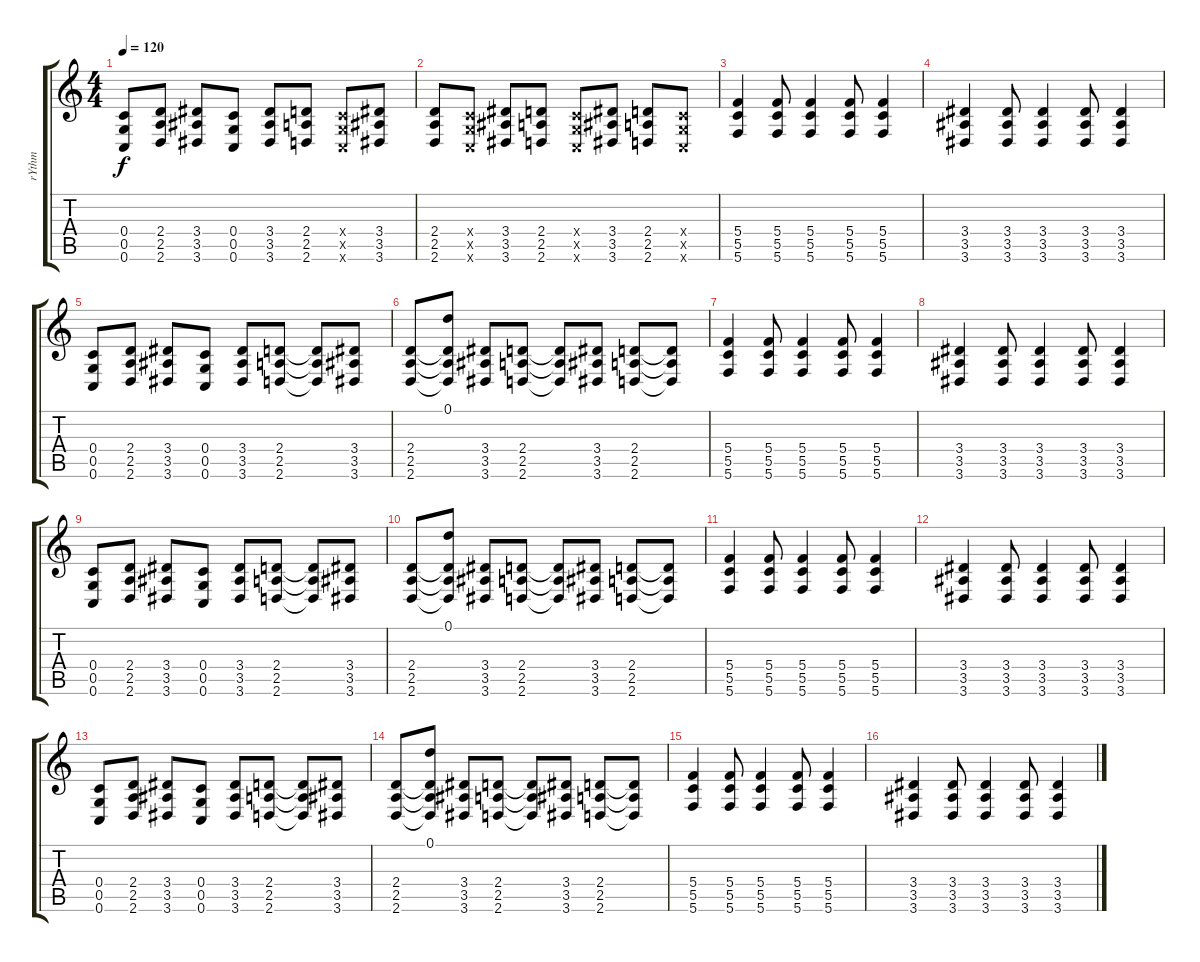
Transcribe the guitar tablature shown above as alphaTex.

\track ("rYthm" "rYthm") {instrument distortionguitar}
\staff {score tabs}
\tuning (D4 A3 F3 C3 G2 C2) {hide}
\ts (4 4)
\tempo 120
\clef g2
\ks c
(0.4 0.5 0.6).8{dy f} (2.4 2.5 2.6).8 (3.4 3.5 3.6).8 (0.4 0.5 0.6).8 (3.4 3.5 3.6).8 (2.4 2.5 2.6).8 (0.4{x} 0.5{x} 0.6{x}).8 (3.4 3.5 3.6).8 |
(2.4 2.5 2.6).8 (0.4{x} 0.5{x} 0.6{x}).8 (3.4 3.5 3.6).8 (2.4 2.5 2.6).8 (0.4{x} 0.5{x} 0.6{x}).8 (3.4 3.5 3.6).8 (2.4 2.5 2.6).8 (0.4{x} 0.5{x} 0.6{x}).8 |
(5.4 5.5 5.6).4 (5.4 5.5 5.6).8 (5.4 5.5 5.6).4 (5.4 5.5 5.6).8 (5.4 5.5 5.6).4 |
(3.4 3.5 3.6).4 (3.4 3.5 3.6).8 (3.4 3.5 3.6).4 (3.4 3.5 3.6).8 (3.4 3.5 3.6).4 |
(0.4 0.5 0.6).8 (2.4 2.5 2.6).8 (3.4 3.5 3.6).8 (0.4 0.5 0.6).8 (3.4 3.5 3.6).8 (2.4 2.5 2.6).8 (2.4{t} 2.5{t} 2.6{t}).8 (3.4 3.5 3.6).8 |
(2.4 2.5 2.6).8 (0.1 2.4{t} 2.5{t} 2.6{t}).8 (3.4 3.5 3.6).8 (2.4 2.5 2.6).8 (2.4{t} 2.5{t} 2.6{t}).8 (3.4 3.5 3.6).8 (2.4 2.5 2.6).8 (2.4{t} 2.5{t} 2.6{t}).8 |
(5.4 5.5 5.6).4 (5.4 5.5 5.6).8 (5.4 5.5 5.6).4 (5.4 5.5 5.6).8 (5.4 5.5 5.6).4 |
(3.4 3.5 3.6).4 (3.4 3.5 3.6).8 (3.4 3.5 3.6).4 (3.4 3.5 3.6).8 (3.4 3.5 3.6).4 |
(0.4 0.5 0.6).8 (2.4 2.5 2.6).8 (3.4 3.5 3.6).8 (0.4 0.5 0.6).8 (3.4 3.5 3.6).8 (2.4 2.5 2.6).8 (2.4{t} 2.5{t} 2.6{t}).8 (3.4 3.5 3.6).8 |
(2.4 2.5 2.6).8 (0.1 2.4{t} 2.5{t} 2.6{t}).8 (3.4 3.5 3.6).8 (2.4 2.5 2.6).8 (2.4{t} 2.5{t} 2.6{t}).8 (3.4 3.5 3.6).8 (2.4 2.5 2.6).8 (2.4{t} 2.5{t} 2.6{t}).8 |
(5.4 5.5 5.6).4 (5.4 5.5 5.6).8 (5.4 5.5 5.6).4 (5.4 5.5 5.6).8 (5.4 5.5 5.6).4 |
(3.4 3.5 3.6).4 (3.4 3.5 3.6).8 (3.4 3.5 3.6).4 (3.4 3.5 3.6).8 (3.4 3.5 3.6).4 |
(0.4 0.5 0.6).8 (2.4 2.5 2.6).8 (3.4 3.5 3.6).8 (0.4 0.5 0.6).8 (3.4 3.5 3.6).8 (2.4 2.5 2.6).8 (2.4{t} 2.5{t} 2.6{t}).8 (3.4 3.5 3.6).8 |
(2.4 2.5 2.6).8 (0.1 2.4{t} 2.5{t} 2.6{t}).8 (3.4 3.5 3.6).8 (2.4 2.5 2.6).8 (2.4{t} 2.5{t} 2.6{t}).8 (3.4 3.5 3.6).8 (2.4 2.5 2.6).8 (2.4{t} 2.5{t} 2.6{t}).8 |
(5.4 5.5 5.6).4 (5.4 5.5 5.6).8 (5.4 5.5 5.6).4 (5.4 5.5 5.6).8 (5.4 5.5 5.6).4 |
(3.4 3.5 3.6).4 (3.4 3.5 3.6).8 (3.4 3.5 3.6).4 (3.4 3.5 3.6).8 (3.4 3.5 3.6).4
